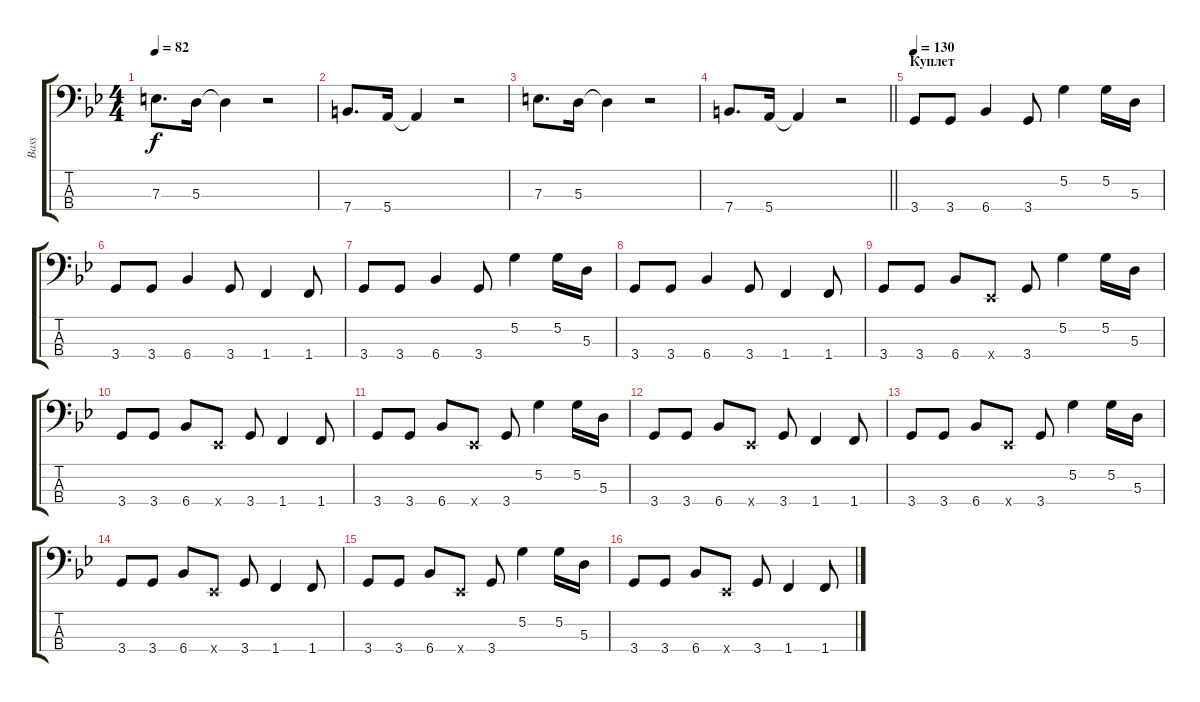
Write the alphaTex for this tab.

\track ("Bass" "Bass") {instrument electricbassfinger}
\staff {score tabs}
\tuning (G2 D2 A1 E1) {hide}
\ts (4 4)
\tempo 82
\clef f4
\ks gminor
7.3.8{d dy f} 5.3.16 5.3{t}.4 r.2 |
7.4.8{d} 5.4.16 5.4{t}.4 r.2 |
7.3.8{d} 5.3.16 5.3{t}.4 r.2 |
\barLineRight lightlight
7.4.8{d} 5.4.16 5.4{t}.4 r.2 |
\section ("" "Куплет")
\tempo 130
3.4.8 3.4.8 6.4.4 3.4.8 5.2.4 5.2.16 5.3.16 |
3.4.8 3.4.8 6.4.4 3.4.8 1.4.4 1.4.8 |
3.4.8 3.4.8 6.4.4 3.4.8 5.2.4 5.2.16 5.3.16 |
3.4.8 3.4.8 6.4.4 3.4.8 1.4.4 1.4.8 |
3.4.8 3.4.8 6.4.8 -1.4{x}.8 3.4.8 5.2.4 5.2.16 5.3.16 |
3.4.8 3.4.8 6.4.8 -1.4{x}.8 3.4.8 1.4.4 1.4.8 |
3.4.8 3.4.8 6.4.8 -1.4{x}.8 3.4.8 5.2.4 5.2.16 5.3.16 |
3.4.8 3.4.8 6.4.8 -1.4{x}.8 3.4.8 1.4.4 1.4.8 |
3.4.8 3.4.8 6.4.8 -1.4{x}.8 3.4.8 5.2.4 5.2.16 5.3.16 |
3.4.8 3.4.8 6.4.8 -1.4{x}.8 3.4.8 1.4.4 1.4.8 |
3.4.8 3.4.8 6.4.8 -1.4{x}.8 3.4.8 5.2.4 5.2.16 5.3.16 |
3.4.8 3.4.8 6.4.8 -1.4{x}.8 3.4.8 1.4.4 1.4.8
